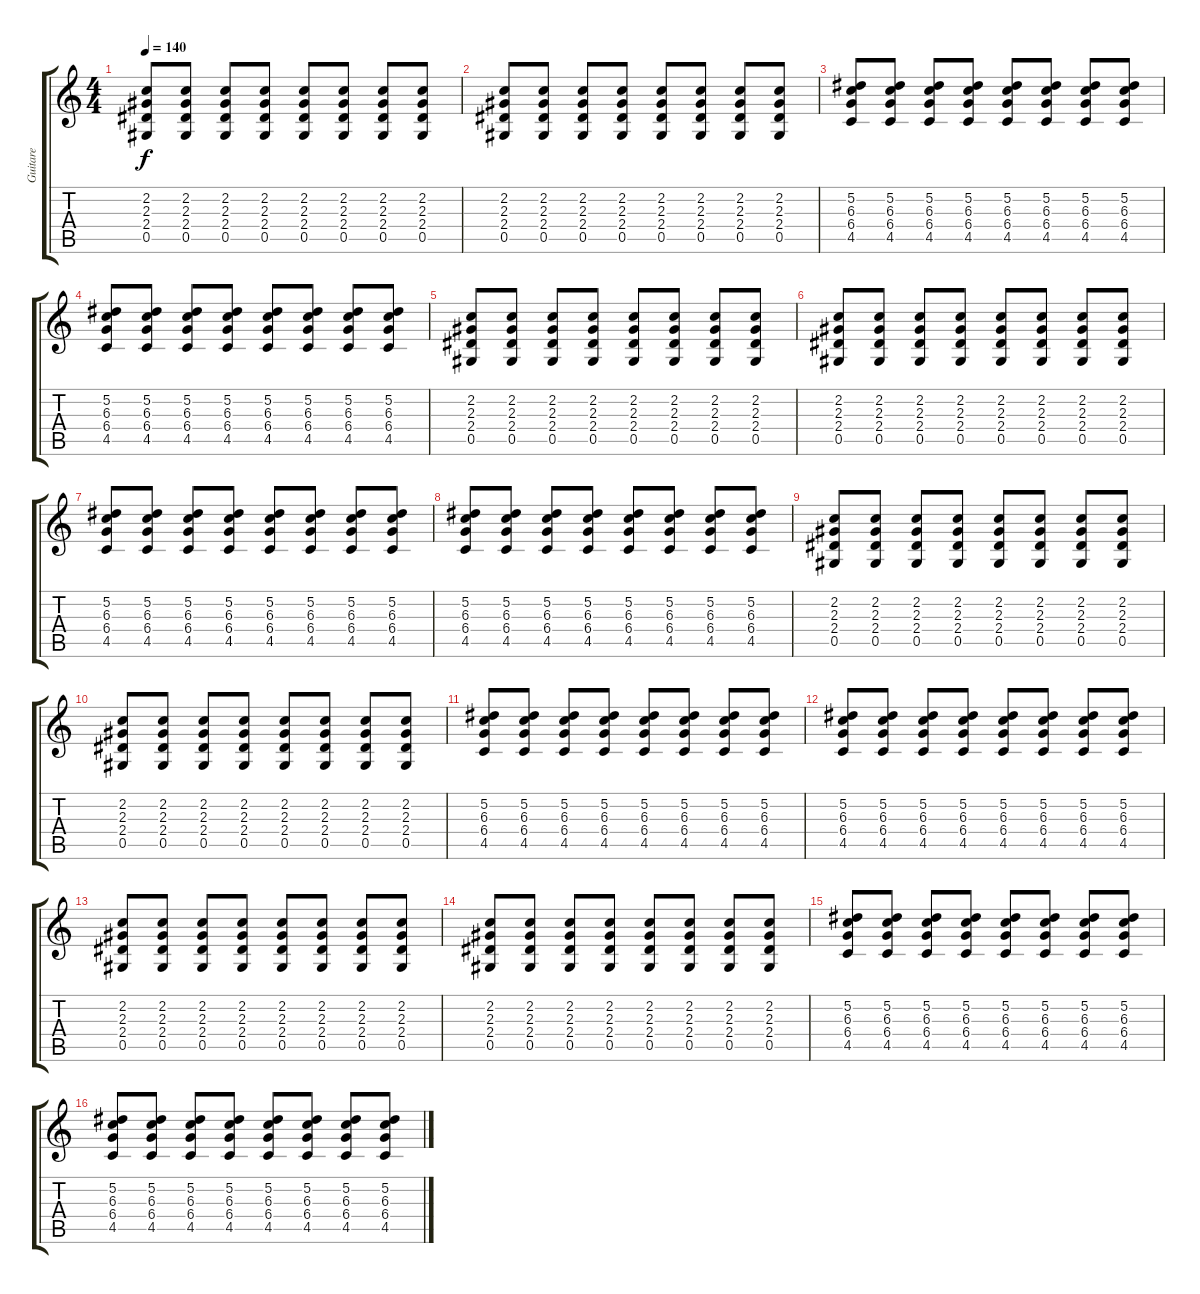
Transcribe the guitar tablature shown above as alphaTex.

\track ("Guitare" "Guitare") {instrument distortionguitar}
\staff {score tabs}
\tuning (Eb4 Bb3 Gb3 Db3 Ab2 Eb2) {hide}
\ts (4 4)
\tempo 140
\clef g2
\ks c
(2.2 2.3 2.4 0.5).8{dy f} (2.2 2.3 2.4 0.5).8 (2.2 2.3 2.4 0.5).8 (2.2 2.3 2.4 0.5).8 (2.2 2.3 2.4 0.5).8 (2.2 2.3 2.4 0.5).8 (2.2 2.3 2.4 0.5).8 (2.2 2.3 2.4 0.5).8 |
(2.2 2.3 2.4 0.5).8 (2.2 2.3 2.4 0.5).8 (2.2 2.3 2.4 0.5).8 (2.2 2.3 2.4 0.5).8 (2.2 2.3 2.4 0.5).8 (2.2 2.3 2.4 0.5).8 (2.2 2.3 2.4 0.5).8 (2.2 2.3 2.4 0.5).8 |
(5.2 6.3 6.4 4.5).8 (5.2 6.3 6.4 4.5).8 (5.2 6.3 6.4 4.5).8 (5.2 6.3 6.4 4.5).8 (5.2 6.3 6.4 4.5).8 (5.2 6.3 6.4 4.5).8 (5.2 6.3 6.4 4.5).8 (5.2 6.3 6.4 4.5).8 |
(5.2 6.3 6.4 4.5).8 (5.2 6.3 6.4 4.5).8 (5.2 6.3 6.4 4.5).8 (5.2 6.3 6.4 4.5).8 (5.2 6.3 6.4 4.5).8 (5.2 6.3 6.4 4.5).8 (5.2 6.3 6.4 4.5).8 (5.2 6.3 6.4 4.5).8 |
(2.2 2.3 2.4 0.5).8 (2.2 2.3 2.4 0.5).8 (2.2 2.3 2.4 0.5).8 (2.2 2.3 2.4 0.5).8 (2.2 2.3 2.4 0.5).8 (2.2 2.3 2.4 0.5).8 (2.2 2.3 2.4 0.5).8 (2.2 2.3 2.4 0.5).8 |
(2.2 2.3 2.4 0.5).8 (2.2 2.3 2.4 0.5).8 (2.2 2.3 2.4 0.5).8 (2.2 2.3 2.4 0.5).8 (2.2 2.3 2.4 0.5).8 (2.2 2.3 2.4 0.5).8 (2.2 2.3 2.4 0.5).8 (2.2 2.3 2.4 0.5).8 |
(5.2 6.3 6.4 4.5).8 (5.2 6.3 6.4 4.5).8 (5.2 6.3 6.4 4.5).8 (5.2 6.3 6.4 4.5).8 (5.2 6.3 6.4 4.5).8 (5.2 6.3 6.4 4.5).8 (5.2 6.3 6.4 4.5).8 (5.2 6.3 6.4 4.5).8 |
(5.2 6.3 6.4 4.5).8 (5.2 6.3 6.4 4.5).8 (5.2 6.3 6.4 4.5).8 (5.2 6.3 6.4 4.5).8 (5.2 6.3 6.4 4.5).8 (5.2 6.3 6.4 4.5).8 (5.2 6.3 6.4 4.5).8 (5.2 6.3 6.4 4.5).8 |
(2.2 2.3 2.4 0.5).8 (2.2 2.3 2.4 0.5).8 (2.2 2.3 2.4 0.5).8 (2.2 2.3 2.4 0.5).8 (2.2 2.3 2.4 0.5).8 (2.2 2.3 2.4 0.5).8 (2.2 2.3 2.4 0.5).8 (2.2 2.3 2.4 0.5).8 |
(2.2 2.3 2.4 0.5).8 (2.2 2.3 2.4 0.5).8 (2.2 2.3 2.4 0.5).8 (2.2 2.3 2.4 0.5).8 (2.2 2.3 2.4 0.5).8 (2.2 2.3 2.4 0.5).8 (2.2 2.3 2.4 0.5).8 (2.2 2.3 2.4 0.5).8 |
(5.2 6.3 6.4 4.5).8 (5.2 6.3 6.4 4.5).8 (5.2 6.3 6.4 4.5).8 (5.2 6.3 6.4 4.5).8 (5.2 6.3 6.4 4.5).8 (5.2 6.3 6.4 4.5).8 (5.2 6.3 6.4 4.5).8 (5.2 6.3 6.4 4.5).8 |
(5.2 6.3 6.4 4.5).8 (5.2 6.3 6.4 4.5).8 (5.2 6.3 6.4 4.5).8 (5.2 6.3 6.4 4.5).8 (5.2 6.3 6.4 4.5).8 (5.2 6.3 6.4 4.5).8 (5.2 6.3 6.4 4.5).8 (5.2 6.3 6.4 4.5).8 |
(2.2 2.3 2.4 0.5).8 (2.2 2.3 2.4 0.5).8 (2.2 2.3 2.4 0.5).8 (2.2 2.3 2.4 0.5).8 (2.2 2.3 2.4 0.5).8 (2.2 2.3 2.4 0.5).8 (2.2 2.3 2.4 0.5).8 (2.2 2.3 2.4 0.5).8 |
(2.2 2.3 2.4 0.5).8 (2.2 2.3 2.4 0.5).8 (2.2 2.3 2.4 0.5).8 (2.2 2.3 2.4 0.5).8 (2.2 2.3 2.4 0.5).8 (2.2 2.3 2.4 0.5).8 (2.2 2.3 2.4 0.5).8 (2.2 2.3 2.4 0.5).8 |
(5.2 6.3 6.4 4.5).8 (5.2 6.3 6.4 4.5).8 (5.2 6.3 6.4 4.5).8 (5.2 6.3 6.4 4.5).8 (5.2 6.3 6.4 4.5).8 (5.2 6.3 6.4 4.5).8 (5.2 6.3 6.4 4.5).8 (5.2 6.3 6.4 4.5).8 |
(5.2 6.3 6.4 4.5).8 (5.2 6.3 6.4 4.5).8 (5.2 6.3 6.4 4.5).8 (5.2 6.3 6.4 4.5).8 (5.2 6.3 6.4 4.5).8 (5.2 6.3 6.4 4.5).8 (5.2 6.3 6.4 4.5).8 (5.2 6.3 6.4 4.5).8
